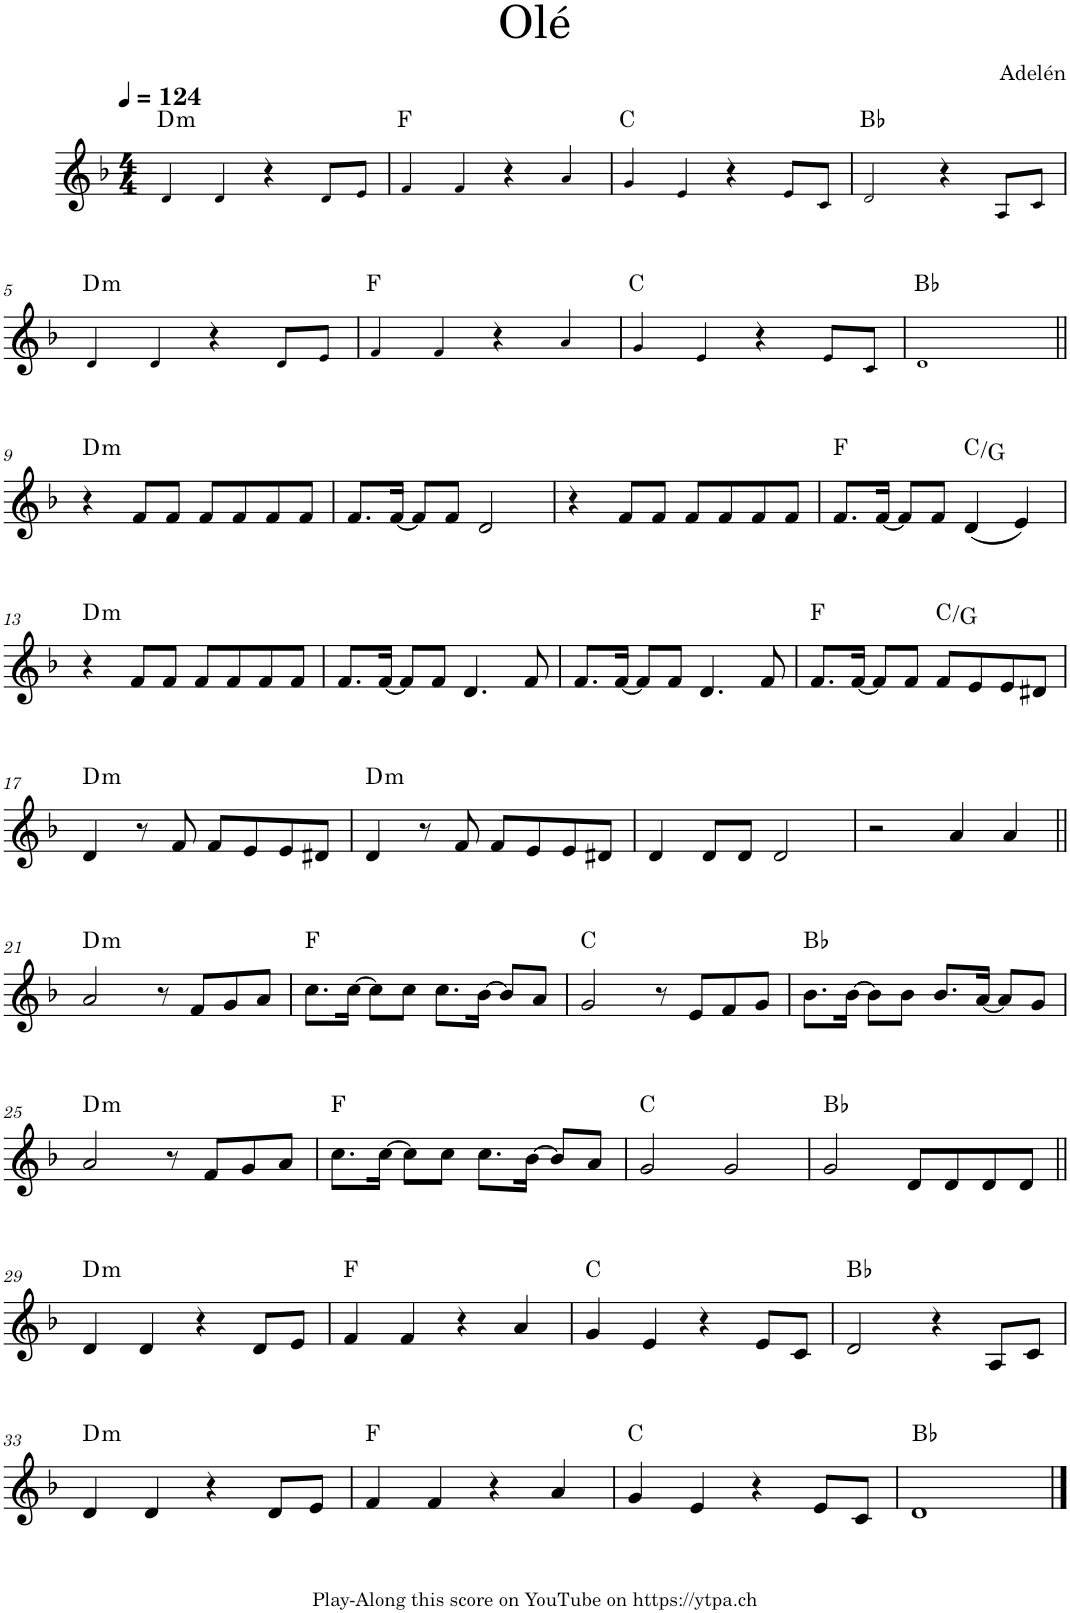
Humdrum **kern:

**kern	**harte
*part1	*part1
*staff1	*
*I"Piano	*
*I'Pno.	*
*clefG2	*
*k[b-]	*
*M4/4	*
*MM124	*
=1	=1
!	!LO:H:kt=m
4d!/	D:min
4d!/	.
4r	.
8d!/L	.
8e!/J	.
=2	=2
4f!/	F:maj
4f!/	.
4r	.
4a!/	.
=3	=3
4g!/	C:maj
4e!/	.
4r	.
8e!/L	.
8c!/J	.
=4	=4
2d!/	Bb:maj
4r	.
8A!/L	.
8c!/J	.
!!LO:LB:g=z
=5	=5
!	!LO:H:kt=m
4d!/	D:min
4d!/	.
4r	.
8d!/L	.
8e!/J	.
=6	=6
4f!/	F:maj
4f!/	.
4r	.
4a!/	.
=7	=7
4g!/	C:maj
4e!/	.
4r	.
8e!/L	.
8c!/J	.
=8	=8
1d!	Bb:maj
!!LO:LB:g=z
=9||	=9||
!	!LO:H:kt=m
4r	D:min
8f/L	.
8f/J	.
8f/L	.
8f/	.
8f/	.
8f/J	.
=10	=10
8.f/L	.
[16f/Jk	.
8f/L]	.
8f/J	.
2d/	.
=11	=11
4r	.
8f/L	.
8f/J	.
8f/L	.
8f/	.
8f/	.
8f/J	.
=12	=12
8.f/L	F:maj
[16f/Jk	.
8f/L]	.
8f/J	.
(4d/	C:maj/5
4e/)	.
!!LO:LB:g=z
=13	=13
!	!LO:H:kt=m
4r	D:min
8f/L	.
8f/J	.
8f/L	.
8f/	.
8f/	.
8f/J	.
=14	=14
8.f/L	.
[16f/Jk	.
8f/L]	.
8f/J	.
4.d/	.
8f/	.
=15	=15
8.f/L	.
[16f/Jk	.
8f/L]	.
8f/J	.
4.d/	.
8f/	.
=16	=16
8.f/L	F:maj
[16f/Jk	.
8f/L]	.
8f/J	.
8f/L	C:maj/5
8e/	.
8e/	.
8d#X/J	.
!!LO:LB:g=z
=17	=17
!	!LO:H:kt=m
4d/	D:min
8r	.
8f/	.
8f/L	.
8e/	.
8e/	.
8d#X/J	.
=18	=18
!	!LO:H:kt=m
4d/	D:min
8r	.
8f/	.
8f/L	.
8e/	.
8e/	.
8d#X/J	.
=19	=19
4d/	.
8d/L	.
8d/J	.
2d/	.
=20	=20
2r	.
4a/	.
4a/	.
!!LO:LB:g=z
=21||	=21||
!	!LO:H:kt=m
2a/	D:min
8r	.
8f/L	.
8g/	.
8a/J	.
=22	=22
8.cc\L	F:maj
[16cc\Jk	.
8cc\L]	.
8cc\J	.
8.cc\L	.
[16b-\Jk	.
8b-/L]	.
8a/J	.
=23	=23
2g/	C:maj
8r	.
8e/L	.
8f/	.
8g/J	.
=24	=24
8.b-\L	Bb:maj
[16b-\Jk	.
8b-\L]	.
8b-\J	.
8.b-/L	.
[16a/Jk	.
8a/L]	.
8g/J	.
!!LO:LB:g=z
=25	=25
!	!LO:H:kt=m
2a/	D:min
8r	.
8f/L	.
8g/	.
8a/J	.
=26	=26
8.cc\L	F:maj
[16cc\Jk	.
8cc\L]	.
8cc\J	.
8.cc\L	.
[16b-\Jk	.
8b-/L]	.
8a/J	.
=27	=27
2g/	C:maj
2g/	.
=28	=28
2g/	Bb:maj
8d/L	.
8d/	.
8d/	.
8d/J	.
!!LO:LB:g=z
=29||	=29||
!	!LO:H:kt=m
4d/	D:min
4d/	.
4r	.
8d/L	.
8e/J	.
=30	=30
4f/	F:maj
4f/	.
4r	.
4a/	.
=31	=31
4g/	C:maj
4e/	.
4r	.
8e/L	.
8c/J	.
=32	=32
2d/	Bb:maj
4r	.
8A/L	.
8c/J	.
!!LO:LB:g=z
=33	=33
!	!LO:H:kt=m
4d/	D:min
4d/	.
4r	.
8d/L	.
8e/J	.
=34	=34
4f/	F:maj
4f/	.
4r	.
4a/	.
=35	=35
4g/	C:maj
4e/	.
4r	.
8e/L	.
8c/J	.
=36	=36
1d	Bb:maj
==	==
*-	*-
